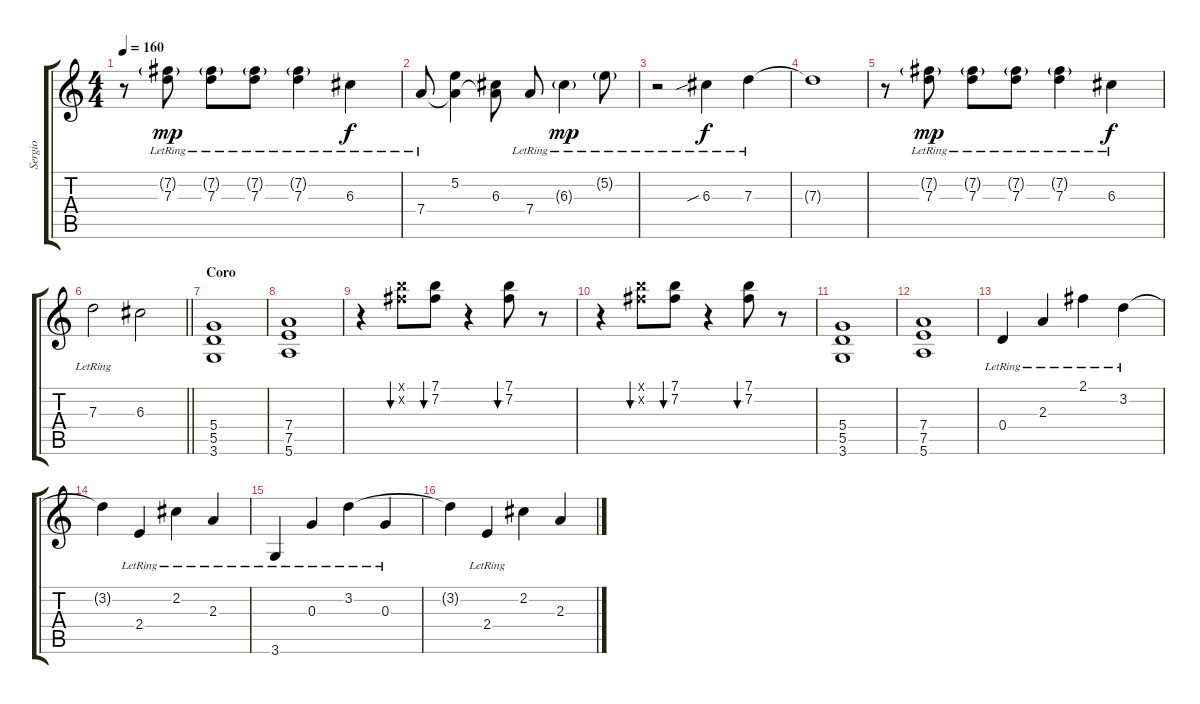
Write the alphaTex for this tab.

\track ("Sergio " "Sergio ") {instrument electricguitarjazz}
\staff {score tabs}
\tuning (E4 B3 G3 D3 A2 E2) {hide}
\ts (4 4)
\tempo 160
\clef g2
\ks c
r.8{dy f} (7.2{g lr} 7.3{lr}).8{dy mp} (7.2{g lr} 7.3{lr}).8 (7.2{g lr} 7.3{lr}).8 (7.2{g lr} 7.3{lr}).4 6.3{lr}.4{dy f} |
7.4{lr}.8 (5.2 7.4{t}).4 (6.3 7.4{t}).8 7.4{lr}.8 6.3{g lr}.4{dy mp} 5.2{g lr}.8 |
r.2 6.3{sib lr}.4{dy f} 7.3{lr}.4 |
7.3{t}.1 |
r.8 (7.2{g lr} 7.3{lr}).8{dy mp} (7.2{g lr} 7.3{lr}).8 (7.2{g lr} 7.3{lr}).8 (7.2{g lr} 7.3{lr}).4 6.3{lr}.4{dy f} |
\barLineRight lightlight
7.3{lr}.2 6.3.2 |
\section ("" "Coro")
(5.4 5.5 3.6).1{volume 13 instrument overdrivenguitar} |
(7.4 7.5 5.6).1 |
r.4{volume 14 instrument electricguitarclean} (7.1{x} 7.2{x}).8{bu 120} (7.1 7.2).8{bu 240} r.4 (7.1 7.2).8{bu 240} r.8 |
r.4 (7.1{x} 7.2{x}).8{bu 120} (7.1 7.2).8{bu 240} r.4 (7.1 7.2).8{bu 240} r.8 |
(5.4 5.5 3.6).1{volume 13 instrument overdrivenguitar} |
(7.4 7.5 5.6).1 |
0.4{lr}.4{instrument electricguitarjazz} 2.3{lr}.4 2.1{lr}.4 3.2{lr}.4 |
3.2{t}.4 2.4{lr}.4 2.2{lr}.4 2.3{lr}.4 |
3.6{lr}.4 0.3{lr}.4 3.2{lr}.4 0.3{lr}.4 |
3.2{t}.4 2.4{lr}.4 2.2.4 2.3.4
